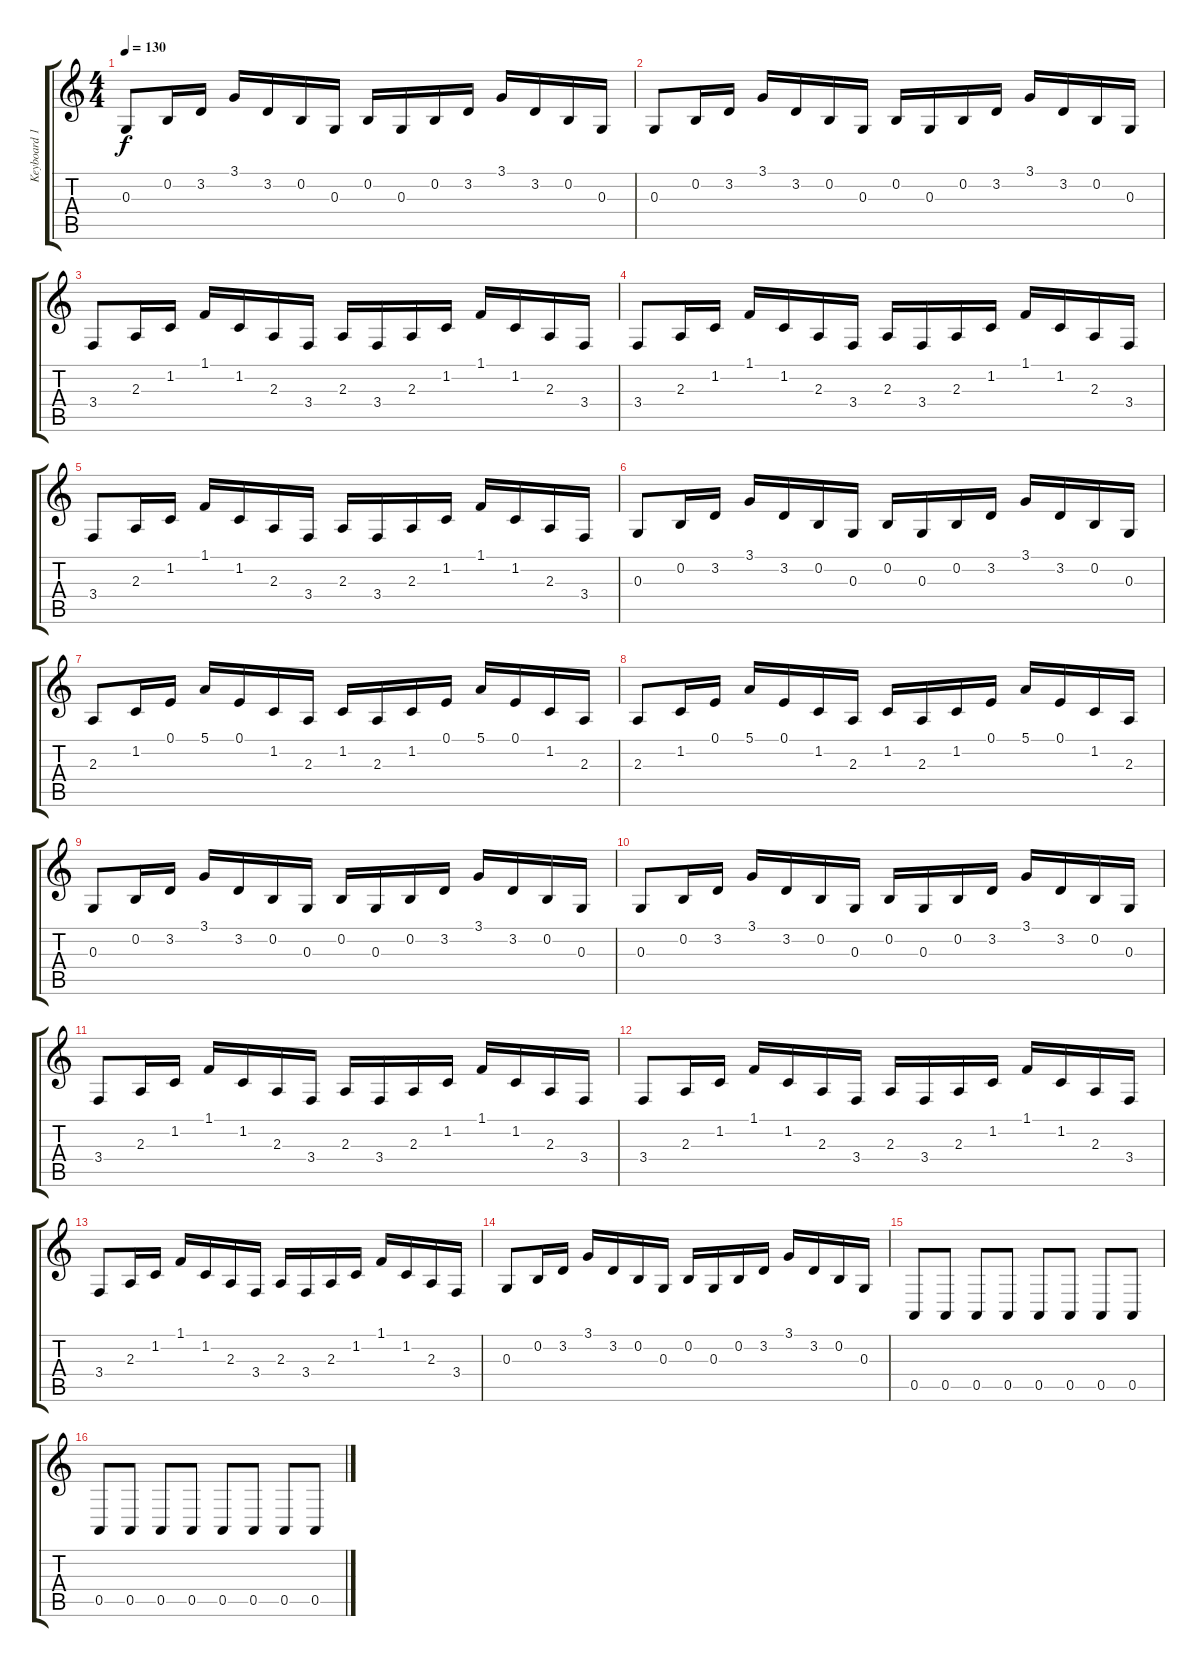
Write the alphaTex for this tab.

\track ("Keyboard 1" "Keyboard 1") {instrument stringensemble1}
\staff {score tabs}
\tuning (E4 B3 G3 D3 A2 E2) {hide}
\ts (4 4)
\tempo 130
\clef g2
\ks c
0.3.8{dy f} 0.2.16 3.2.16 3.1.16 3.2.16 0.2.16 0.3.16 0.2.16 0.3.16 0.2.16 3.2.16 3.1.16 3.2.16 0.2.16 0.3.16 |
0.3.8 0.2.16 3.2.16 3.1.16 3.2.16 0.2.16 0.3.16 0.2.16 0.3.16 0.2.16 3.2.16 3.1.16 3.2.16 0.2.16 0.3.16 |
3.4.8 2.3.16 1.2.16 1.1.16 1.2.16 2.3.16 3.4.16 2.3.16 3.4.16 2.3.16 1.2.16 1.1.16 1.2.16 2.3.16 3.4.16 |
3.4.8 2.3.16 1.2.16 1.1.16 1.2.16 2.3.16 3.4.16 2.3.16 3.4.16 2.3.16 1.2.16 1.1.16 1.2.16 2.3.16 3.4.16 |
3.4.8 2.3.16 1.2.16 1.1.16 1.2.16 2.3.16 3.4.16 2.3.16 3.4.16 2.3.16 1.2.16 1.1.16 1.2.16 2.3.16 3.4.16 |
0.3.8 0.2.16 3.2.16 3.1.16 3.2.16 0.2.16 0.3.16 0.2.16 0.3.16 0.2.16 3.2.16 3.1.16 3.2.16 0.2.16 0.3.16 |
2.3.8 1.2.16 0.1.16 5.1.16 0.1.16 1.2.16 2.3.16 1.2.16 2.3.16 1.2.16 0.1.16 5.1.16 0.1.16 1.2.16 2.3.16 |
2.3.8 1.2.16 0.1.16 5.1.16 0.1.16 1.2.16 2.3.16 1.2.16 2.3.16 1.2.16 0.1.16 5.1.16 0.1.16 1.2.16 2.3.16 |
0.3.8 0.2.16 3.2.16 3.1.16 3.2.16 0.2.16 0.3.16 0.2.16 0.3.16 0.2.16 3.2.16 3.1.16 3.2.16 0.2.16 0.3.16 |
0.3.8 0.2.16 3.2.16 3.1.16 3.2.16 0.2.16 0.3.16 0.2.16 0.3.16 0.2.16 3.2.16 3.1.16 3.2.16 0.2.16 0.3.16 |
3.4.8 2.3.16 1.2.16 1.1.16 1.2.16 2.3.16 3.4.16 2.3.16 3.4.16 2.3.16 1.2.16 1.1.16 1.2.16 2.3.16 3.4.16 |
3.4.8 2.3.16 1.2.16 1.1.16 1.2.16 2.3.16 3.4.16 2.3.16 3.4.16 2.3.16 1.2.16 1.1.16 1.2.16 2.3.16 3.4.16 |
3.4.8 2.3.16 1.2.16 1.1.16 1.2.16 2.3.16 3.4.16 2.3.16 3.4.16 2.3.16 1.2.16 1.1.16 1.2.16 2.3.16 3.4.16 |
0.3.8 0.2.16 3.2.16 3.1.16 3.2.16 0.2.16 0.3.16 0.2.16 0.3.16 0.2.16 3.2.16 3.1.16 3.2.16 0.2.16 0.3.16 |
0.5.8 0.5.8 0.5.8 0.5.8 0.5.8 0.5.8 0.5.8 0.5.8 |
0.5.8 0.5.8 0.5.8 0.5.8 0.5.8 0.5.8 0.5.8 0.5.8
